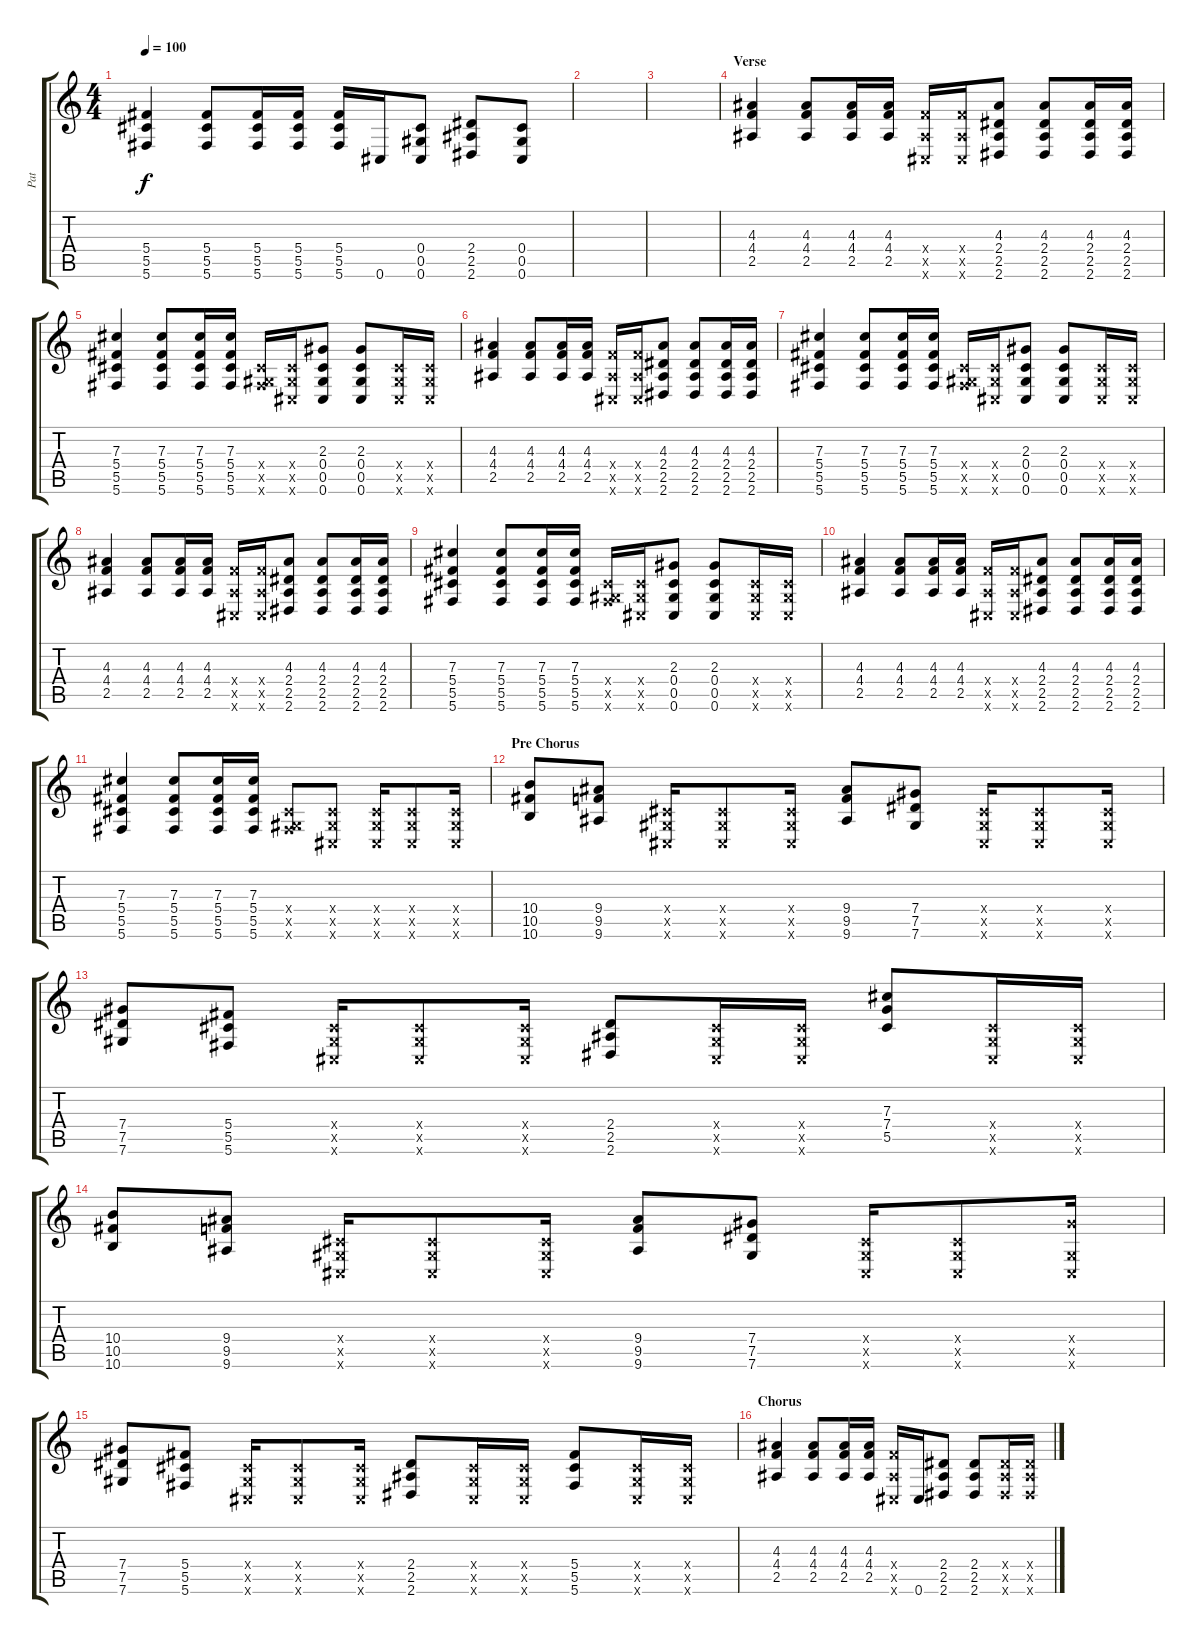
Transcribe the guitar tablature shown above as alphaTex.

\track ("Pat" "Pat") {instrument distortionguitar}
\staff {score tabs}
\tuning (Eb4 Bb3 Gb3 Db3 Ab2 Db2) {hide}
\ts (4 4)
\tempo 100
\clef g2
\ks c
(5.4 5.5 5.6).4{dy f} (5.4 5.5 5.6).8 (5.4 5.5 5.6).16 (5.4 5.5 5.6).16 (5.4 5.5 5.6).16 0.6.16 (0.4 0.5 0.6).8 (2.4 2.5 2.6).8 (0.4 0.5 0.6).8 |
|
|
\section ("" "Verse")
(4.3 4.4 2.5).4{volume 11 instrument acousticguitarsteel} (4.3 4.4 2.5).8 (4.3 4.4 2.5).16 (4.3 4.4 2.5).16 (4.4{x} 2.5{x} 0.6{x}).16 (4.4{x} 2.5{x} 0.6{x}).16 (4.3 2.4 2.5 2.6).8 (4.3 2.4 2.5 2.6).8 (4.3 2.4 2.5 2.6).16 (4.3 2.4 2.5 2.6).16 |
(7.3 5.4 5.5 5.6).4 (7.3 5.4 5.5 5.6).8 (7.3 5.4 5.5 5.6).16 (7.3 5.4 5.5 5.6).16 (0.4{x} 0.5{x} 5.6{x}).16 (0.4{x} 0.5{x} 0.6{x}).16 (2.3 0.4 0.5 0.6).8 (2.3 0.4 0.5 0.6).8 (0.4{x} 0.5{x} 0.6{x}).16 (0.4{x} 0.5{x} 0.6{x}).16 |
(4.3 4.4 2.5).4 (4.3 4.4 2.5).8 (4.3 4.4 2.5).16 (4.3 4.4 2.5).16 (4.4{x} 2.5{x} 0.6{x}).16 (4.4{x} 2.5{x} 0.6{x}).16 (4.3 2.4 2.5 2.6).8 (4.3 2.4 2.5 2.6).8 (4.3 2.4 2.5 2.6).16 (4.3 2.4 2.5 2.6).16 |
(7.3 5.4 5.5 5.6).4 (7.3 5.4 5.5 5.6).8 (7.3 5.4 5.5 5.6).16 (7.3 5.4 5.5 5.6).16 (0.4{x} 0.5{x} 5.6{x}).16 (0.4{x} 0.5{x} 0.6{x}).16 (2.3 0.4 0.5 0.6).8 (2.3 0.4 0.5 0.6).8 (0.4{x} 0.5{x} 0.6{x}).16 (0.4{x} 0.5{x} 0.6{x}).16 |
(4.3 4.4 2.5).4 (4.3 4.4 2.5).8 (4.3 4.4 2.5).16 (4.3 4.4 2.5).16 (4.4{x} 2.5{x} 0.6{x}).16 (4.4{x} 2.5{x} 0.6{x}).16 (4.3 2.4 2.5 2.6).8 (4.3 2.4 2.5 2.6).8 (4.3 2.4 2.5 2.6).16 (4.3 2.4 2.5 2.6).16 |
(7.3 5.4 5.5 5.6).4 (7.3 5.4 5.5 5.6).8 (7.3 5.4 5.5 5.6).16 (7.3 5.4 5.5 5.6).16 (0.4{x} 0.5{x} 5.6{x}).16 (0.4{x} 0.5{x} 0.6{x}).16 (2.3 0.4 0.5 0.6).8 (2.3 0.4 0.5 0.6).8 (0.4{x} 0.5{x} 0.6{x}).16 (0.4{x} 0.5{x} 0.6{x}).16 |
(4.3 4.4 2.5).4 (4.3 4.4 2.5).8 (4.3 4.4 2.5).16 (4.3 4.4 2.5).16 (4.4{x} 2.5{x} 0.6{x}).16 (4.4{x} 2.5{x} 0.6{x}).16 (4.3 2.4 2.5 2.6).8 (4.3 2.4 2.5 2.6).8 (4.3 2.4 2.5 2.6).16 (4.3 2.4 2.5 2.6).16 |
(7.3 5.4 5.5 5.6).4 (7.3 5.4 5.5 5.6).8 (7.3 5.4 5.5 5.6).16 (7.3 5.4 5.5 5.6).16 (0.4{x} 0.5{x} 5.6{x}).8{volume 14 instrument distortionguitar} (0.4{x} 0.5{x} 0.6{x}).8 (0.4{x} 0.5{x} 0.6{x}).16 (0.4{x} 0.5{x} 0.6{x}).8 (0.4{x} 0.5{x} 0.6{x}).16 |
\section ("" "Pre Chorus")
(10.4 10.5 10.6).8 (9.4 9.5 9.6).8 (0.4{x} 0.5{x} 0.6{x}).16 (0.4{x} 0.5{x} 0.6{x}).8 (0.4{x} 0.5{x} 0.6{x}).16 (9.4 9.5 9.6).8 (7.4 7.5 7.6).8 (0.4{x} 0.5{x} 0.6{x}).16 (0.4{x} 0.5{x} 0.6{x}).8 (0.4{x} 0.5{x} 0.6{x}).16 |
(7.4 7.5 7.6).8 (5.4 5.5 5.6).8 (0.4{x} 0.5{x} 0.6{x}).16 (0.4{x} 0.5{x} 0.6{x}).8 (0.4{x} 0.5{x} 0.6{x}).16 (2.4 2.5 2.6).8 (0.4{x} 0.5{x} 0.6{x}).16 (0.4{x} 0.5{x} 0.6{x}).16 (7.3 7.4 5.5).8 (0.4{x} 0.5{x} 0.6{x}).16 (0.4{x} 0.5{x} 0.6{x}).16 |
(10.4 10.5 10.6).8 (9.4 9.5 9.6).8 (0.4{x} 0.5{x} 0.6{x}).16 (0.4{x} 0.5{x} 0.6{x}).8 (0.4{x} 0.5{x} 0.6{x}).16 (9.4 9.5 9.6).8 (7.4 7.5 7.6).8 (0.4{x} 0.5{x} 0.6{x}).16 (0.4{x} 0.5{x} 0.6{x}).8 (7.4{x} 0.5{x} 0.6{x}).16 |
(7.4 7.5 7.6).8 (5.4 5.5 5.6).8 (0.4{x} 0.5{x} 0.6{x}).16 (0.4{x} 0.5{x} 0.6{x}).8 (0.4{x} 0.5{x} 0.6{x}).16 (2.4 2.5 2.6).8 (0.4{x} 0.5{x} 0.6{x}).16 (0.4{x} 0.5{x} 0.6{x}).16 (5.4 5.5 5.6).8 (0.4{x} 0.5{x} 0.6{x}).16 (0.4{x} 0.5{x} 0.6{x}).16 |
\section ("" "Chorus")
(4.3 4.4 2.5).4 (4.3 4.4 2.5).8 (4.3 4.4 2.5).16 (4.3 4.4 2.5).16 (4.4{x} 2.5{x} 0.6{x}).16 0.6.16 (2.4 2.5 2.6).8 (2.4 2.5 2.6).8 (2.4{x} 2.5{x} 2.6{x}).16 (2.4{x} 2.5{x} 2.6{x}).16
